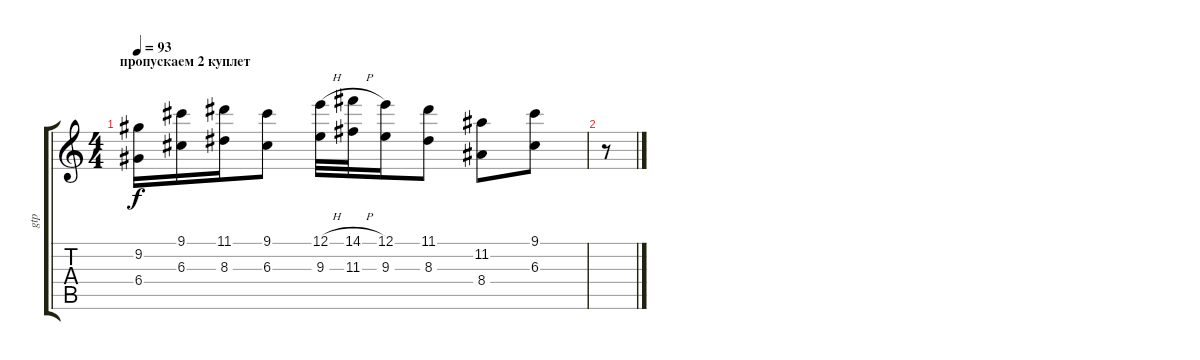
\track ("gtp" "gtp") {solo instrument electricguitarjazz}
\staff {score tabs}
\tuning (E4 B3 G3 D3 A2 E2) {hide}
\ts (4 4)
\section ("" "пропускаем 2 куплет")
\tempo 93
\clef g2
\ks c
(9.2 6.4).16{dy f} (9.1 6.3).16 (11.1 8.3).16 (9.1 6.3).8 (12.1{h} 9.3).32 (14.1{h} 11.3).32 (12.1 9.3).16 (11.1 8.3).8 (11.2 8.4).8 (9.1 6.3).8 |
r.8
